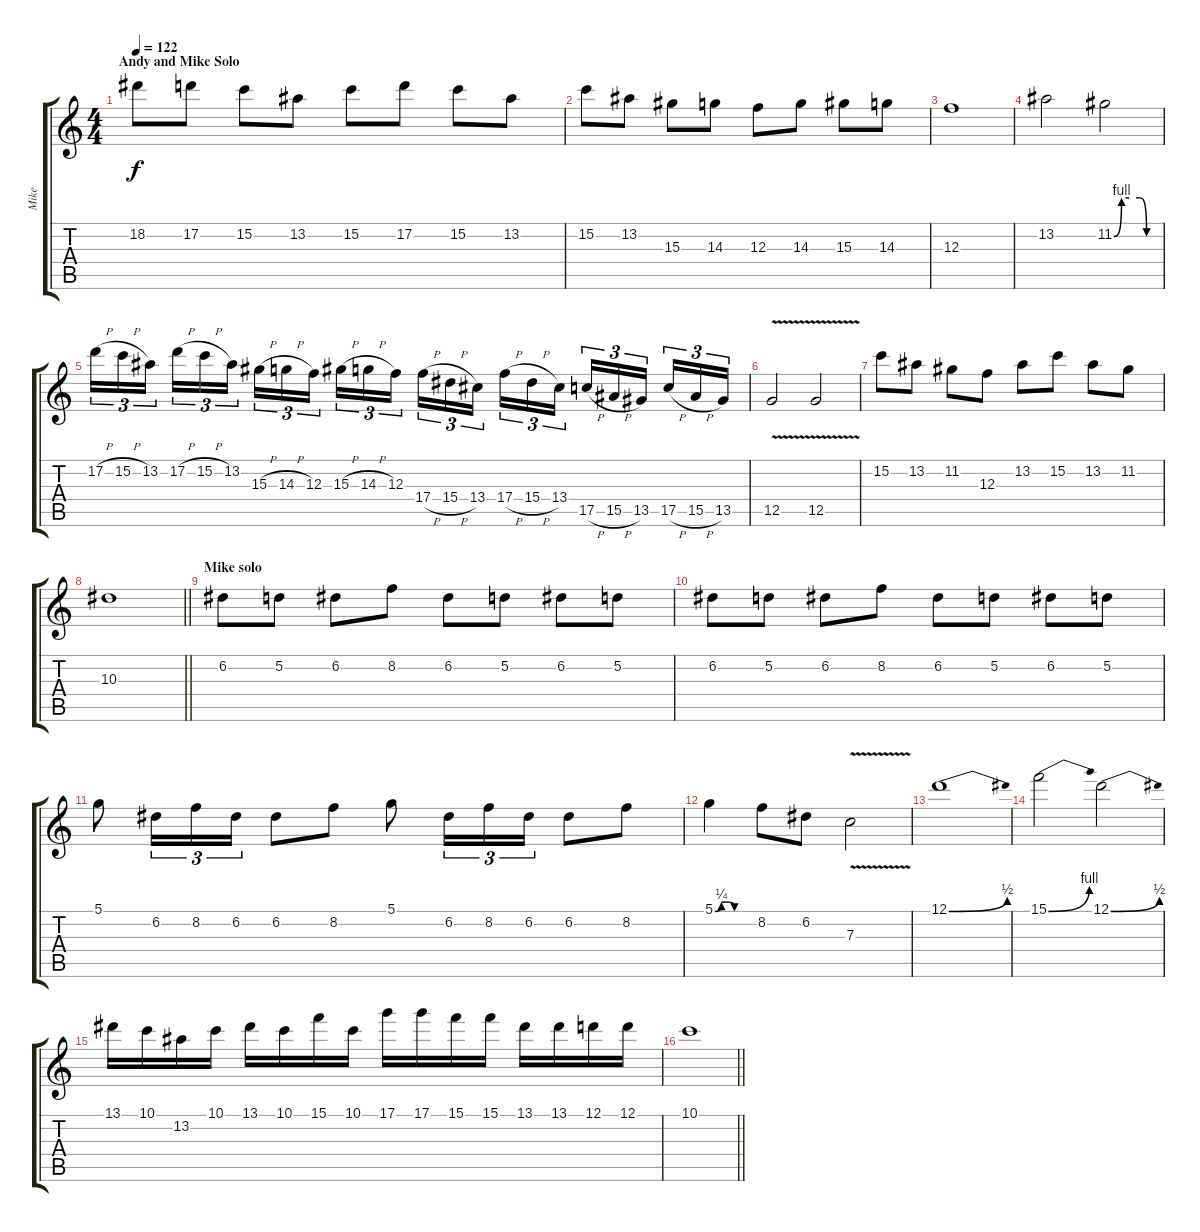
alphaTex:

\track ("Mike" "Mike") {instrument overdrivenguitar}
\staff {score tabs}
\tuning (D4 A3 F3 C3 G2 D2) {hide}
\ts (4 4)
\section ("" "Andy and Mike Solo")
\tempo 122
\clef g2
\ks c
18.2.8{dy f instrument distortionguitar} 17.2.8 15.2.8 13.2.8 15.2.8 17.2.8 15.2.8 13.2.8 |
15.2.8 13.2.8 15.3.8 14.3.8 12.3.8 14.3.8 15.3.8 14.3.8 |
12.3.1 |
13.2.2 11.2{be (custom 0 0 10 4 20 4 34 4 43 0 60 0)}.2 |
17.2{h}.16{tu (3 2)} 15.2{h}.16{tu (3 2)} 13.2.16{tu (3 2) beam splitsecondary} 17.2{h}.16{tu (3 2)} 15.2{h}.16{tu (3 2)} 13.2.16{tu (3 2)} 15.3{h}.16{tu (3 2)} 14.3{h}.16{tu (3 2)} 12.3.16{tu (3 2) beam splitsecondary} 15.3{h}.16{tu (3 2)} 14.3{h}.16{tu (3 2)} 12.3.16{tu (3 2)} 17.4{h}.16{tu (3 2)} 15.4{h}.16{tu (3 2)} 13.4.16{tu (3 2) beam splitsecondary} 17.4{h}.16{tu (3 2)} 15.4{h}.16{tu (3 2)} 13.4.16{tu (3 2)} 17.5{h}.16{tu (3 2)} 15.5{h}.16{tu (3 2)} 13.5.16{tu (3 2) beam splitsecondary} 17.5{h}.16{tu (3 2)} 15.5{h}.16{tu (3 2)} 13.5.16{tu (3 2)} |
12.5{v}.2 12.5{v}.2 |
15.2.8 13.2.8 11.2.8 12.3.8 13.2.8 15.2.8 13.2.8 11.2.8 |
\barLineRight lightlight
10.3.1 |
\section ("" "Mike solo")
6.2.8{instrument electricguitarjazz} 5.2.8 6.2.8 8.2.8 6.2.8 5.2.8 6.2.8 5.2.8 |
6.2.8 5.2.8 6.2.8 8.2.8 6.2.8 5.2.8 6.2.8 5.2.8 |
5.1.8 6.2.16{tu (3 2)} 8.2.16{tu (3 2)} 6.2.16{tu (3 2)} 6.2.8 8.2.8 5.1.8 6.2.16{tu (3 2)} 8.2.16{tu (3 2)} 6.2.16{tu (3 2)} 6.2.8 8.2.8 |
5.1{be (custom 0 0 10 1 20 1 30 0 60 0)}.4 8.2.8 6.2.8 7.3{v}.2 |
12.1{be (bend 0 0 60 2)}.1 |
15.1{be (bend 0 0 60 4)}.2 12.1{be (bend 0 0 60 2)}.2 |
13.1.16 10.1.16 13.2.16 10.1.16 13.1.16 10.1.16 15.1.16 10.1.16 17.1.16 17.1.16 15.1.16 15.1.16 13.1.16 13.1.16 12.1.16 12.1.16 |
\barLineRight lightlight
10.1.1
